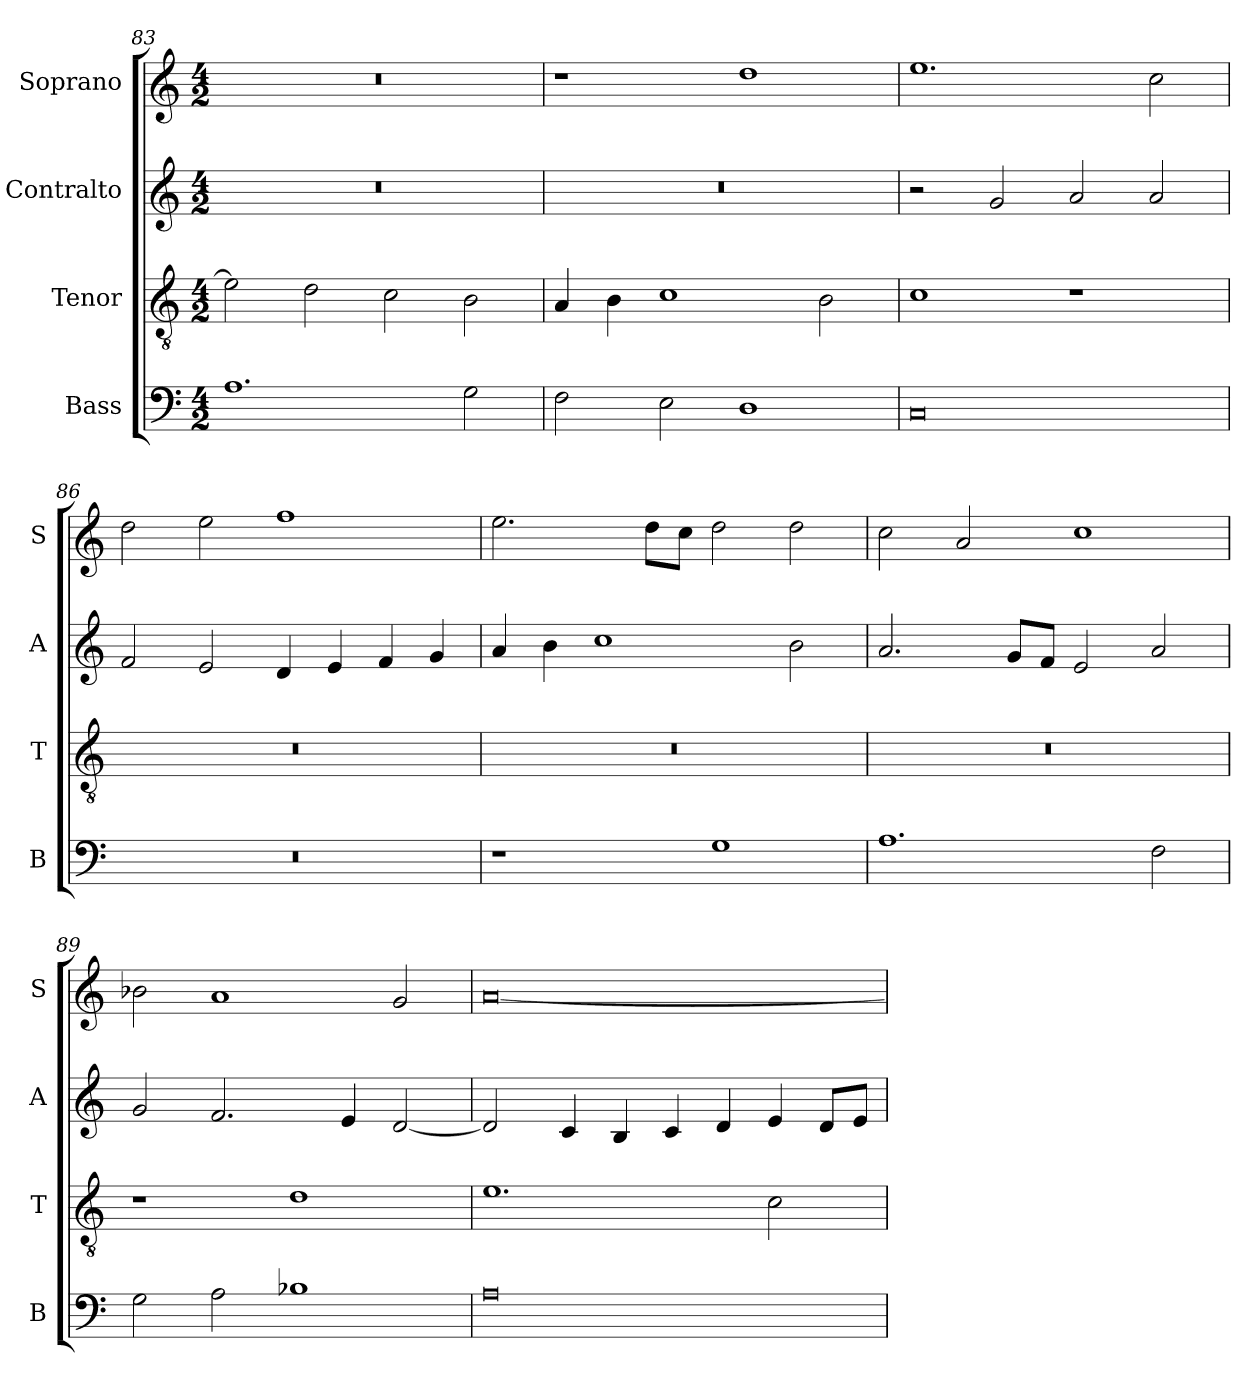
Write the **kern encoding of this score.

**kern	**kern	**kern	**kern
*part4	*part3	*part2	*part1
*staff4	*staff3	*staff2	*staff1
*I"Bass	*I"Tenor	*I"Contralto	*I"Soprano
*I'B	*I'T	*I'A	*I'S
*clefF4	*clefGv2	*clefG2	*clefG2
*k[]	*k[]	*k[]	*k[]
*G:mix	*G:mix	*G:mix	*G:mix
*M4/2	*M4/2	*M4/2	*M4/2
=83	=83	=83	=83
1.A	2e]	0r	0r
.	2d	.	.
.	2c	.	.
2G	2B	.	.
=84	=84	=84	=84
2F	4A	0r	1r
.	4B	.	.
2E	1c	.	.
1D	.	.	1dd
.	2B	.	.
=85	=85	=85	=85
0C	1c	2r	1.ee
.	.	2g	.
.	1r	2a	.
.	.	2a	2cc
=86	=86	=86	=86
0r	0r	2f	2dd
.	.	2e	2ee
.	.	4d	1ff
.	.	4e	.
.	.	4f	.
.	.	4g	.
=87	=87	=87	=87
1r	0r	4a	2.ee
.	.	4b	.
.	.	1cc	.
.	.	.	8dd\L
.	.	.	8cc\J
1G	.	.	2dd
.	.	2b	2dd
=88	=88	=88	=88
1.A	0r	2.a	2cc
.	.	.	2a
.	.	8g/L	.
.	.	8f/J	.
.	.	2e	1cc
2F	.	2a	.
=89	=89	=89	=89
2G	1r	2g	2b-X
2A	.	2.f	1a
1B-X	1d	.	.
.	.	4e	.
.	.	[2d	2g
=90	=90	=90	=90
0A	1.e	2d]	[0a
.	.	4c	.
.	.	4B	.
.	.	4c	.
.	.	4d	.
.	2c	4e	.
.	.	8d/L	.
.	.	8e/J	.
=	=	=	=
*-	*-	*-	*-
